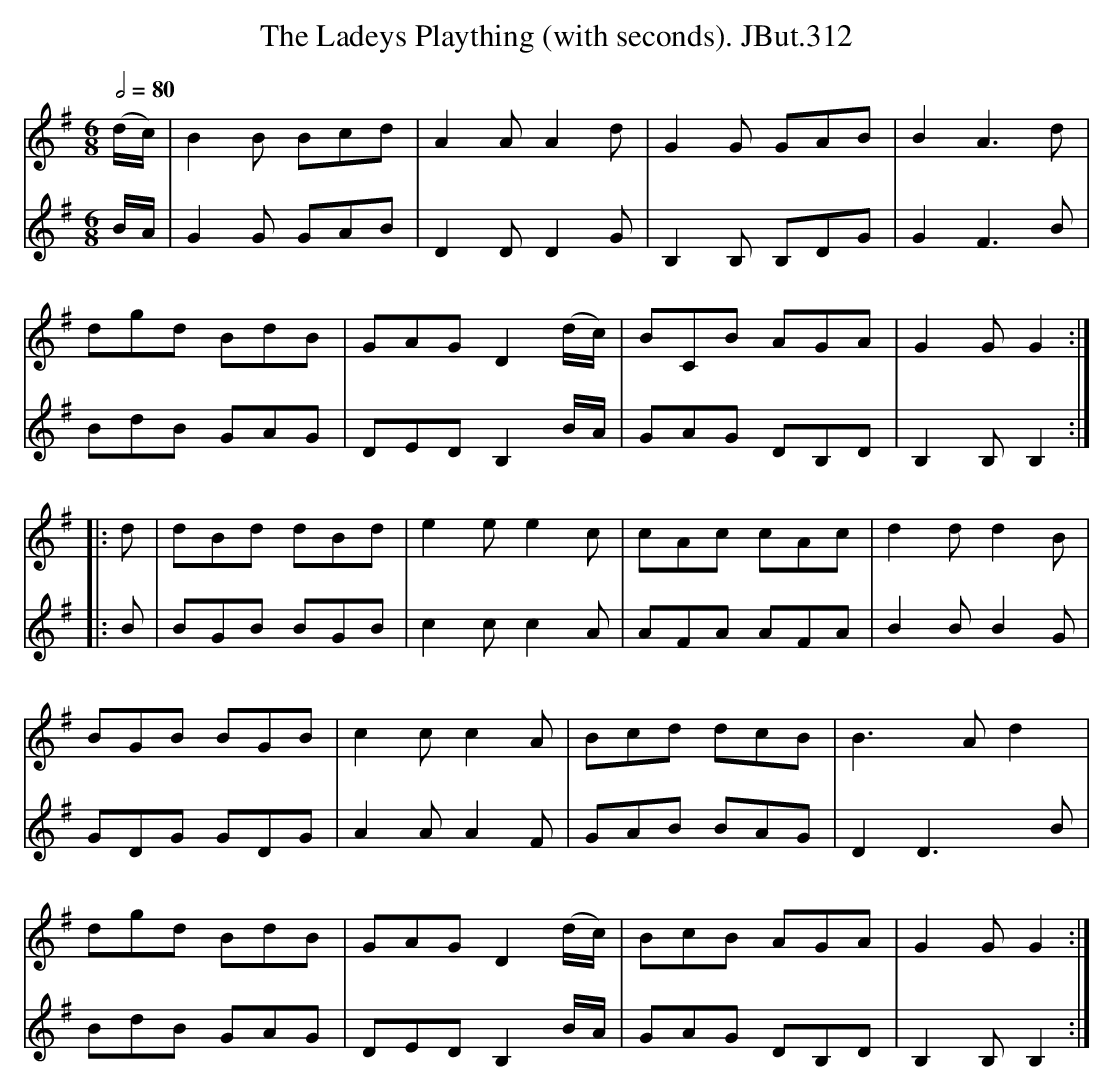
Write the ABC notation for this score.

X:1
T:Ladeys Plaything (with seconds). JBut.312, The
M:6/8
L:1/8
Q:1/2=80
K:G
V:1
(d/c/)|B2B Bcd|A2A A2d|G2G GAB|B2A3d|
dgd BdB|GAG D2 (d/c/)|BCB AGA|G2G G2:|
|: d|dBd dBd|e2e e2c|cAc cAc|d2d d2B|
BGB BGB|c2c c2A|Bcd dcB|B3 Ad2|
dgd BdB|GAG D2(d/c/)|BcB AGA|G2G G2:|
V:2
B/A/|G2G GAB|D2D D2G|B,2B, B,DG|G2F3B|
BdB GAG|DED  B,2B/A/|GAG DB,D|B,2B, B,2:|
|:B|BGB BGB|c2c c2A|AFA AFA|B2B B2G|
GDG GDG|A2A A2F|GAB BAG|D2D3 B|
BdB GAG|DED B,2B/A/|GAG DB,D|B,2B, B,2:|
